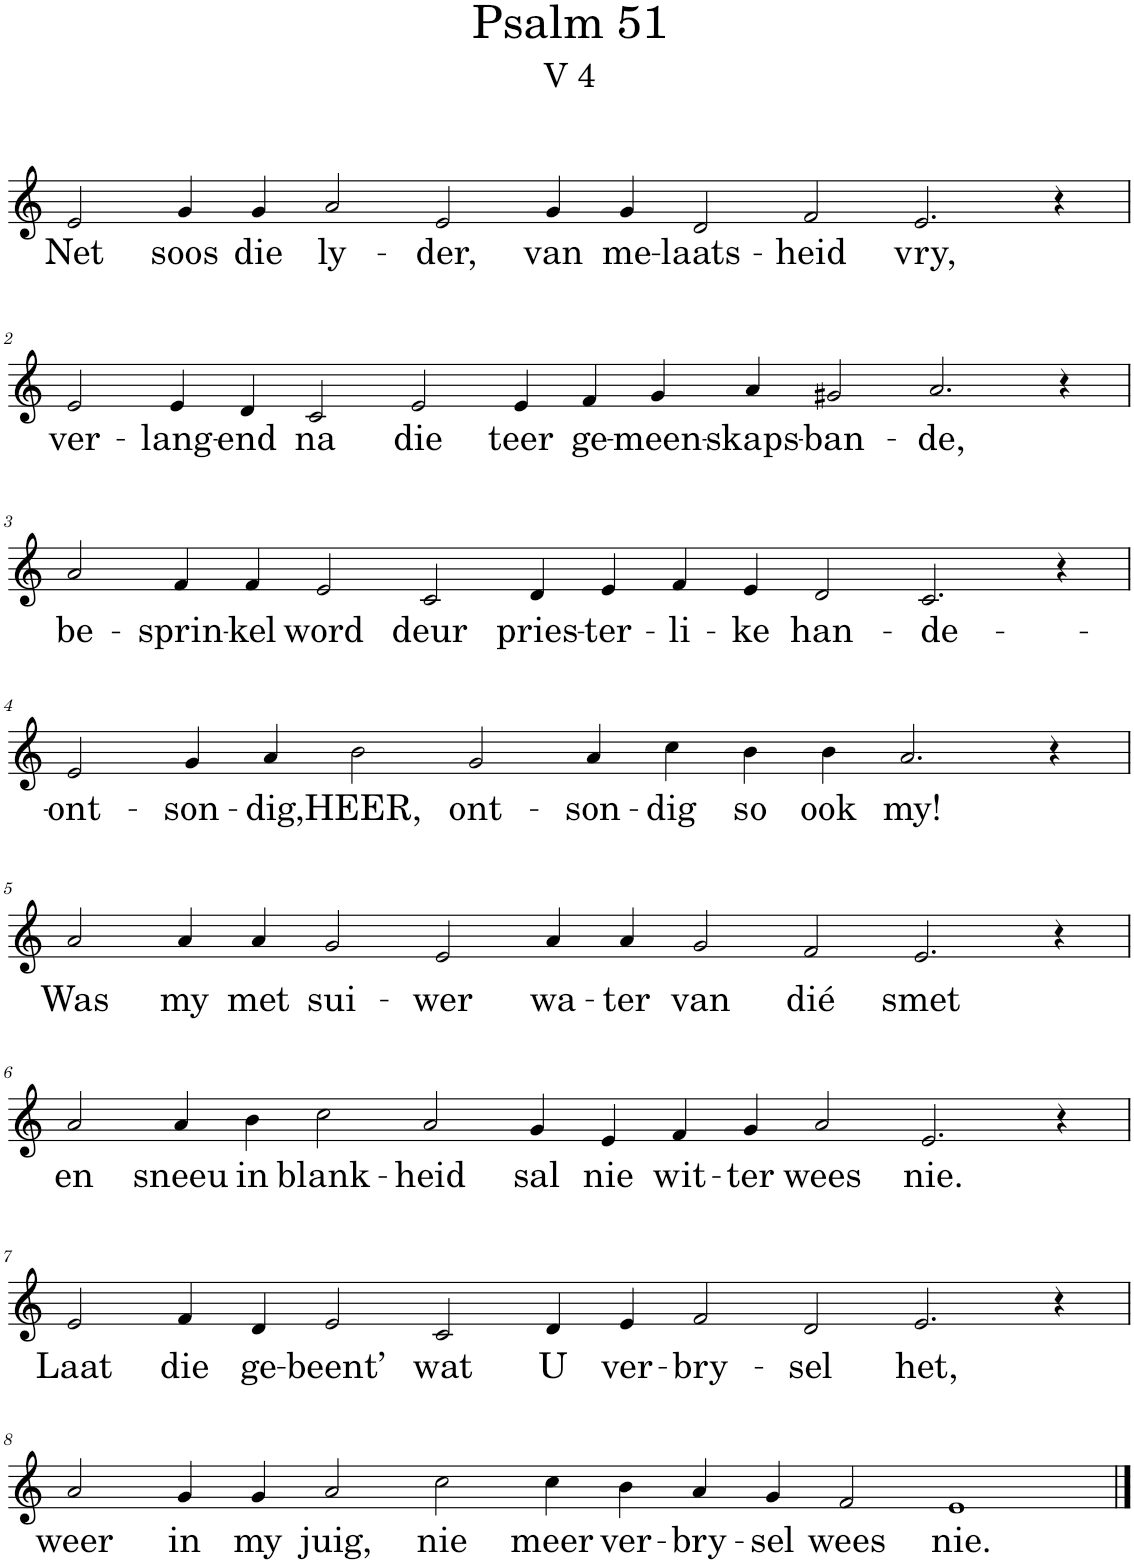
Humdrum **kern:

**kern	**text
*part1	*part1
*staff1	*staff1
*I"Pipe Organ	*
*I'Org.	*
*clefG2	*
*k[]	*
*M18/4	*
=1	=1
!	!LO:LY:b
2e/	Net
!	!LO:LY:b
4g/	soos
!	!LO:LY:b
4g/	die
!	!LO:LY:b
2a/	ly-
!	!LO:LY:b
2e/	-der,
!	!LO:LY:b
4g/	van
!	!LO:LY:b
4g/	me-
!	!LO:LY:b
2d/	-laats-
!	!LO:LY:b
2f/	-heid
!	!LO:LY:b
2.e/	vry,
4r	.
!!LO:LB:g=z
=2	=2
!	!LO:LY:b
2e/	ver-
!	!LO:LY:b
4e/	-lang-
!	!LO:LY:b
4d/	-end
!	!LO:LY:b
2c/	na
!	!LO:LY:b
2e/	die
!	!LO:LY:b
4e/	teer
!	!LO:LY:b
4f/	ge-
!	!LO:LY:b
4g/	-meen-
!	!LO:LY:b
4a/	-skaps-
!	!LO:LY:b
2g#X/	-ban-
!	!LO:LY:b
2.a/	-de,
4r	.
!!LO:LB:g=z
=3	=3
!	!LO:LY:b
2a/	be-
!	!LO:LY:b
4f/	-sprin-
!	!LO:LY:b
4f/	-kel
!	!LO:LY:b
2e/	word
!	!LO:LY:b
2c/	deur
!	!LO:LY:b
4d/	pries-
!	!LO:LY:b
4e/	-ter-
!	!LO:LY:b
4f/	-li-
!	!LO:LY:b
4e/	-ke
!	!LO:LY:b
2d/	han-
!	!LO:LY:b
2.c/	-de-
4r	.
!!LO:LB:g=z
=4	=4
*M16/4	*
!	!LO:LY:b
2e/	-ont-
!	!LO:LY:b
4g/	-son-
!	!LO:LY:b
4a/	-dig,
!	!LO:LY:b
2b\	HEER,
!	!LO:LY:b
2g/	ont-
!	!LO:LY:b
4a/	-son-
!	!LO:LY:b
4cc\	-dig
!	!LO:LY:b
4b\	so
!	!LO:LY:b
4b\	ook
!	!LO:LY:b
2.a/	my!
4r	.
!!LO:LB:g=z
=5	=5
*M18/4	*
!	!LO:LY:b
2a/	Was
!	!LO:LY:b
4a/	my
!	!LO:LY:b
4a/	met
!	!LO:LY:b
2g/	sui-
!	!LO:LY:b
2e/	-wer
!	!LO:LY:b
4a/	wa-
!	!LO:LY:b
4a/	-ter
!	!LO:LY:b
2g/	van
!	!LO:LY:b
2f/	dié
!	!LO:LY:b
2.e/	smet
4r	.
!!LO:LB:g=z
=6	=6
!	!LO:LY:b
2a/	en
!	!LO:LY:b
4a/	sneeu
!	!LO:LY:b
4b\	in
!	!LO:LY:b
2cc\	blank-
!	!LO:LY:b
2a/	-heid
!	!LO:LY:b
4g/	sal
!	!LO:LY:b
4e/	nie
!	!LO:LY:b
4f/	wit-
!	!LO:LY:b
4g/	-ter
!	!LO:LY:b
2a/	wees
!	!LO:LY:b
2.e/	nie.
4r	.
!!LO:LB:g=z
=7	=7
!	!LO:LY:b
2e/	Laat
!	!LO:LY:b
4f/	die
!	!LO:LY:b
4d/	ge-
!	!LO:LY:b
2e/	-beent’
!	!LO:LY:b
2c/	wat
!	!LO:LY:b
4d/	U
!	!LO:LY:b
4e/	ver-
!	!LO:LY:b
2f/	-bry-
!	!LO:LY:b
2d/	-sel
!	!LO:LY:b
2.e/	het,
4r	.
!!LO:LB:g=z
=8	=8
!	!LO:LY:b
2a/	weer
!	!LO:LY:b
4g/	in
!	!LO:LY:b
4g/	my
!	!LO:LY:b
2a/	juig,
!	!LO:LY:b
2cc\	nie
!	!LO:LY:b
4cc\	meer
!	!LO:LY:b
4b\	ver-
!	!LO:LY:b
4a/	-bry-
!	!LO:LY:b
4g/	-sel
!	!LO:LY:b
2f/	wees
!	!LO:LY:b
1e	nie.
==	==
*-	*-
